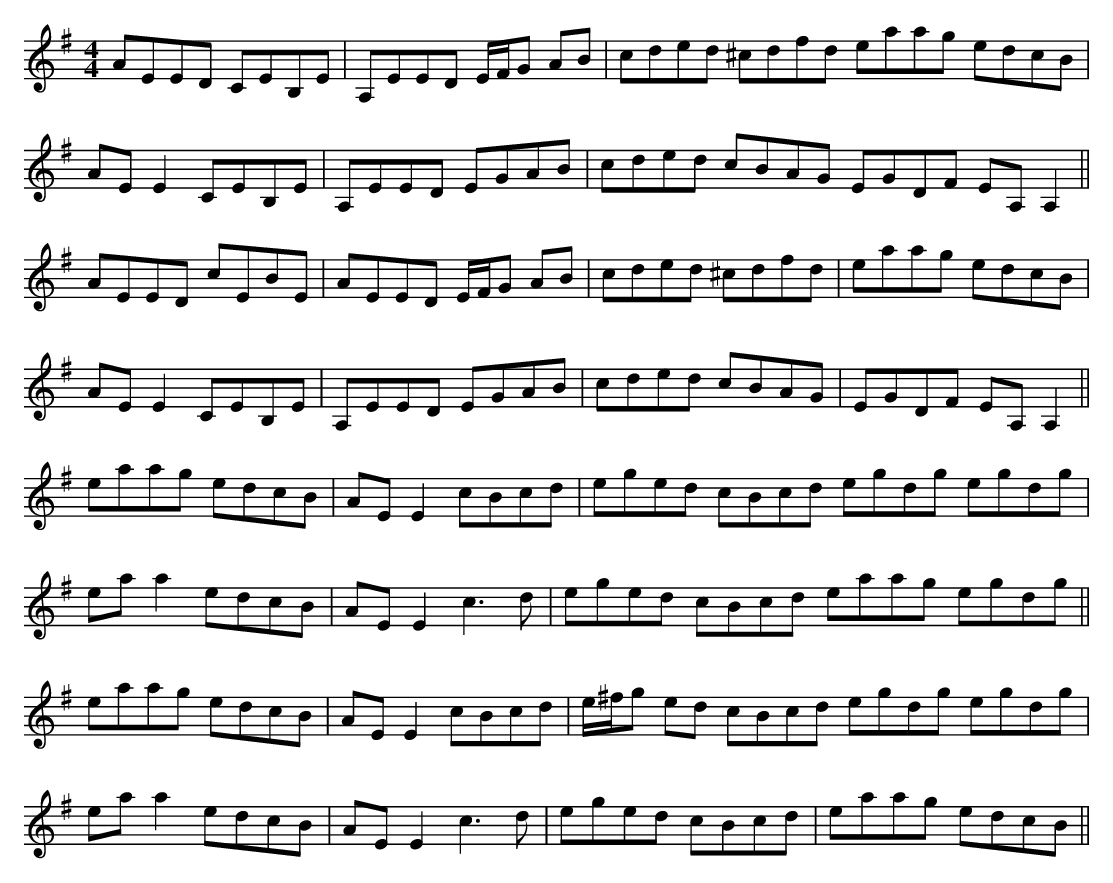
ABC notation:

X:1
M:4/4
K:Ador
AEED CEB,E|A,EED E/F/G AB|cded ^cdfd eaag edcB|
AE E2 CEB,E|A,EED EGAB|cded cBAG EGDF EA, A,2||
AEED cEBE|AEED E/F/G AB|cded ^cdfd|eaag edcB|
AE E2 CEB,E|A,EED EGAB|cded cBAG|EGDF EA, A,2||
eaag edcB|AE E2 cBcd|eged cBcd egdg egdg|
ea a2 edcB|AE E2 c3 d|eged cBcd eaag egdg||
eaag edcB|AE E2 cBcd|e/^f/g ed cBcd egdg egdg|
ea a2 edcB|AE E2 c3 d|eged cBcd|eaag edcB||
